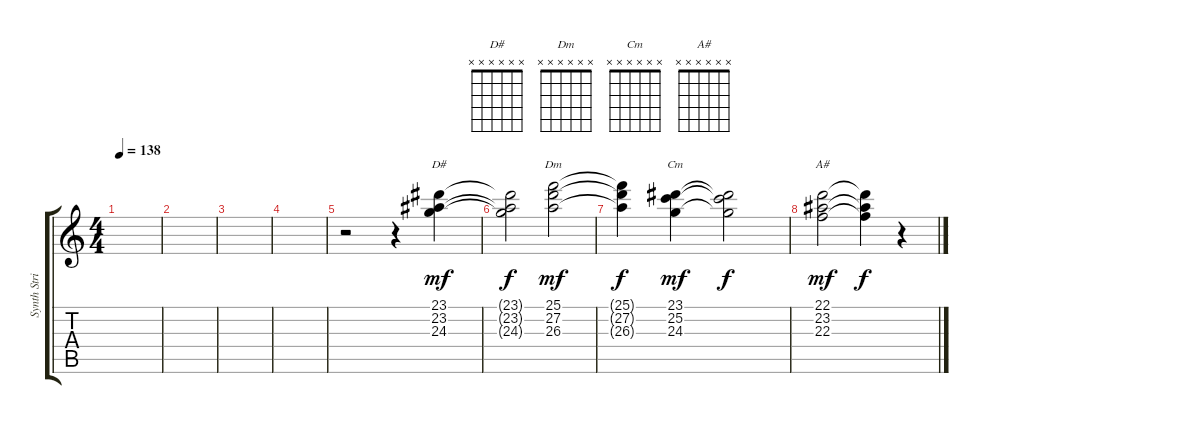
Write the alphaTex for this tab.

\track ("Synth Strings" "Synth Stri") {instrument synthstrings2}
\staff {score tabs}
\tuning (E4 B3 G3 D3 A2 E2) {hide}
\chord ("D#" x x x x x x)
\chord ("Dm" x x x x x x)
\chord ("Cm" x x x x x x)
\chord ("A#" x x x x x x)
\ts (4 4)
\tempo 138
\clef g2
\ks c
|
|
|
|
r.2 r.4 (23.1 23.2 24.3).4{ch "D#" dy mf} |
(23.1{t} 23.2{t} 24.3{t}).2{dy f} (25.1 27.2 26.3).2{ch "Dm" dy mf} |
(25.1{t} 27.2{t} 26.3{t}).4{dy f} (23.1 25.2 24.3).4{ch "Cm" dy mf} (23.1{t} 25.2{t} 24.3{t}).2{dy f} |
(22.1 23.2 22.3).2{ch "A#" dy mf} (22.1{t} 23.2{t} 22.3{t}).4{dy f} r.4
